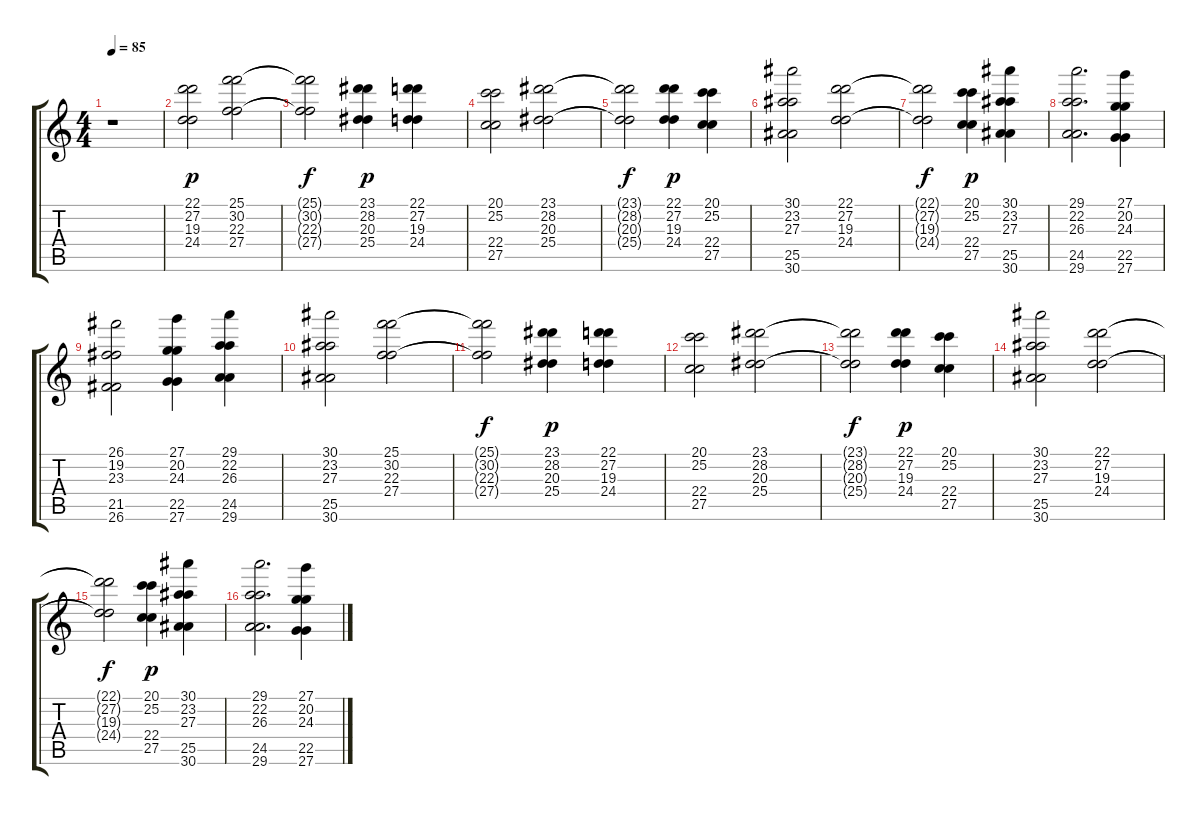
\track "" {instrument stringensemble1}
\staff {score tabs}
\tuning (E4 B3 G3 D3 A2 E2) {hide}
\ts (4 4)
\tempo 85
\clef g2
\ks c
r.1{dy f} |
(22.1 27.2 19.3 24.4).2{dy p} (25.1 30.2 22.3 27.4).2 |
(25.1{t} 30.2{t} 22.3{t} 27.4{t}).2{dy f} (23.1 28.2 20.3 25.4).4{dy p} (22.1 27.2 19.3 24.4).4 |
(20.1 25.2 22.4 27.5).2 (23.1 28.2 20.3 25.4).2 |
(23.1{t} 28.2{t} 20.3{t} 25.4{t}).2{dy f} (22.1 27.2 19.3 24.4).4{dy p} (20.1 25.2 22.4 27.5).4 |
(30.1 23.2 27.3 25.5 30.6).2 (22.1 27.2 19.3 24.4).2 |
(22.1{t} 27.2{t} 19.3{t} 24.4{t}).2{dy f} (20.1 25.2 22.4 27.5).4{dy p} (30.1 23.2 27.3 25.5 30.6).4 |
(29.1 22.2 26.3 24.5 29.6).2{d} (27.1 20.2 24.3 22.5 27.6).4 |
(26.1 19.2 23.3 21.5 26.6).2 (27.1 20.2 24.3 22.5 27.6).4 (29.1 22.2 26.3 24.5 29.6).4 |
(30.1 23.2 27.3 25.5 30.6).2 (25.1 30.2 22.3 27.4).2 |
(25.1{t} 30.2{t} 22.3{t} 27.4{t}).2{dy f} (23.1 28.2 20.3 25.4).4{dy p} (22.1 27.2 19.3 24.4).4 |
(20.1 25.2 22.4 27.5).2 (23.1 28.2 20.3 25.4).2 |
(23.1{t} 28.2{t} 20.3{t} 25.4{t}).2{dy f} (22.1 27.2 19.3 24.4).4{dy p} (20.1 25.2 22.4 27.5).4 |
(30.1 23.2 27.3 25.5 30.6).2 (22.1 27.2 19.3 24.4).2 |
(22.1{t} 27.2{t} 19.3{t} 24.4{t}).2{dy f} (20.1 25.2 22.4 27.5).4{dy p} (30.1 23.2 27.3 25.5 30.6).4 |
(29.1 22.2 26.3 24.5 29.6).2{d} (27.1 20.2 24.3 22.5 27.6).4
